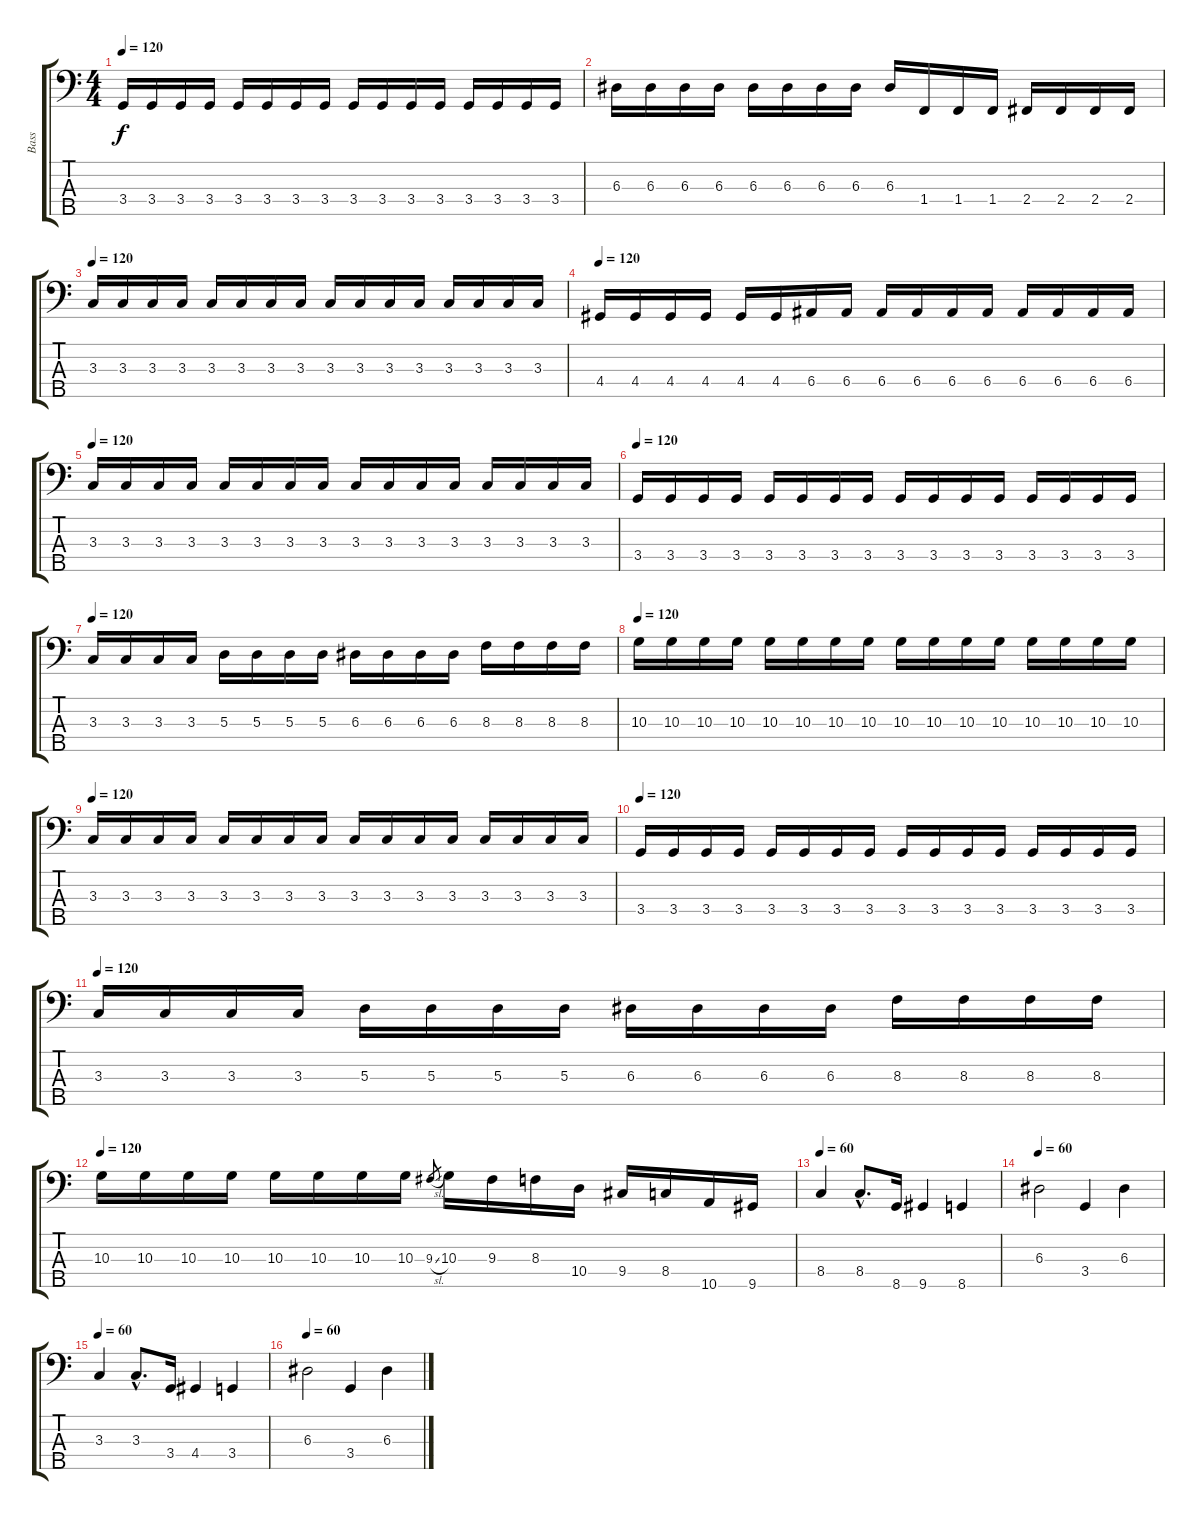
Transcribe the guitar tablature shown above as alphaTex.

\track ("Bass" "Bass") {instrument electricbasspick}
\staff {score tabs}
\tuning (G2 D2 A1 E1 B0) {hide}
\ts (4 4)
\tempo 120
\clef f4
\ks c
3.4.16{dy f} 3.4.16 3.4.16 3.4.16 3.4.16 3.4.16 3.4.16 3.4.16 3.4.16 3.4.16 3.4.16 3.4.16 3.4.16 3.4.16 3.4.16 3.4.16 |
6.3.16 6.3.16 6.3.16 6.3.16 6.3.16 6.3.16 6.3.16 6.3.16 6.3.16 1.4.16 1.4.16 1.4.16 2.4.16 2.4.16 2.4.16 2.4.16 |
\tempo 120
3.3.16 3.3.16 3.3.16 3.3.16 3.3.16 3.3.16 3.3.16 3.3.16 3.3.16 3.3.16 3.3.16 3.3.16 3.3.16 3.3.16 3.3.16 3.3.16 |
\tempo 120
4.4.16 4.4.16 4.4.16 4.4.16 4.4.16 4.4.16 6.4.16 6.4.16 6.4.16 6.4.16 6.4.16 6.4.16 6.4.16 6.4.16 6.4.16 6.4.16 |
\tempo 120
3.3.16 3.3.16 3.3.16 3.3.16 3.3.16 3.3.16 3.3.16 3.3.16 3.3.16 3.3.16 3.3.16 3.3.16 3.3.16 3.3.16 3.3.16 3.3.16 |
\tempo 120
3.4.16 3.4.16 3.4.16 3.4.16 3.4.16 3.4.16 3.4.16 3.4.16 3.4.16 3.4.16 3.4.16 3.4.16 3.4.16 3.4.16 3.4.16 3.4.16 |
\tempo 120
3.3.16 3.3.16 3.3.16 3.3.16 5.3.16 5.3.16 5.3.16 5.3.16 6.3.16 6.3.16 6.3.16 6.3.16 8.3.16 8.3.16 8.3.16 8.3.16 |
\tempo 120
10.3.16 10.3.16 10.3.16 10.3.16 10.3.16 10.3.16 10.3.16 10.3.16 10.3.16 10.3.16 10.3.16 10.3.16 10.3.16 10.3.16 10.3.16 10.3.16 |
\tempo 120
3.3.16 3.3.16 3.3.16 3.3.16 3.3.16 3.3.16 3.3.16 3.3.16 3.3.16 3.3.16 3.3.16 3.3.16 3.3.16 3.3.16 3.3.16 3.3.16 |
\tempo 120
3.4.16 3.4.16 3.4.16 3.4.16 3.4.16 3.4.16 3.4.16 3.4.16 3.4.16 3.4.16 3.4.16 3.4.16 3.4.16 3.4.16 3.4.16 3.4.16 |
\tempo 120
3.3.16 3.3.16 3.3.16 3.3.16 5.3.16 5.3.16 5.3.16 5.3.16 6.3.16 6.3.16 6.3.16 6.3.16 8.3.16 8.3.16 8.3.16 8.3.16 |
\tempo 120
10.3.16 10.3.16 10.3.16 10.3.16 10.3.16 10.3.16 10.3.16 10.3.16 9.3{sl}.8{gr} 10.3.16 9.3.16 8.3.16 10.4.16 9.4.16 8.4.16 10.5.16 9.5.16 |
\tempo 60
8.4.4 8.4{hac}.8{d} 8.5.16 9.5.4 8.5.4 |
\tempo 60
6.3.2 3.4.4 6.3.4 |
\tempo 60
3.3.4 3.3{hac}.8{d} 3.4.16 4.4.4 3.4.4 |
\tempo 60
6.3.2 3.4.4 6.3.4
